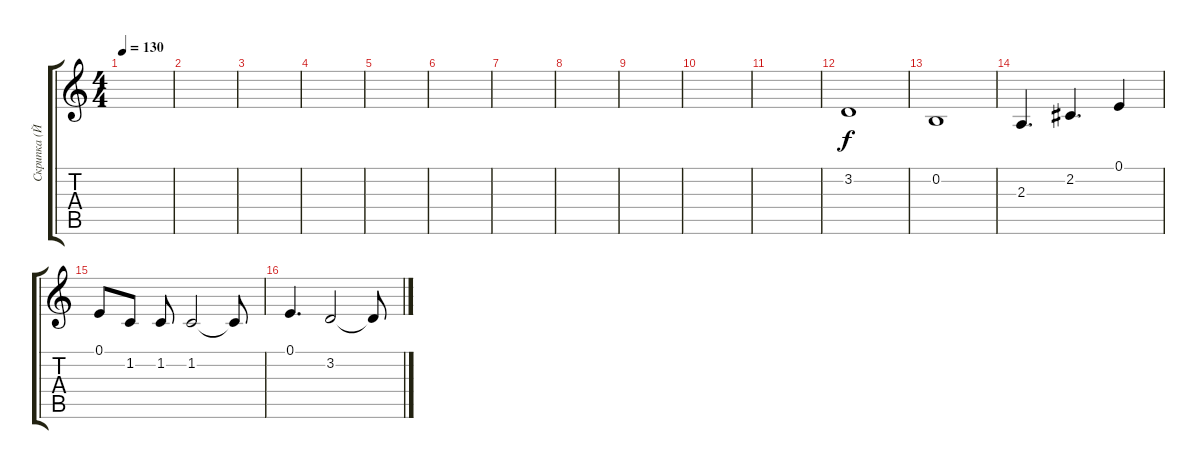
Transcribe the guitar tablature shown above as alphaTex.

\track ("Скрипка (Йорик)" "Скрипка (Й") {instrument violin}
\staff {score tabs}
\tuning (E4 B3 G3 D3 A2 E2) {hide}
\ts (4 4)
\tempo 130
\clef g2
\ks c
|
|
|
|
|
|
|
|
|
|
|
3.2.1 |
0.2.1 |
2.3.4{d} 2.2.4{d} 0.1.4 |
0.1.8 1.2.8 1.2.8 1.2.2 1.2{t}.8 |
0.1.4{d} 3.2.2 3.2{t}.8
